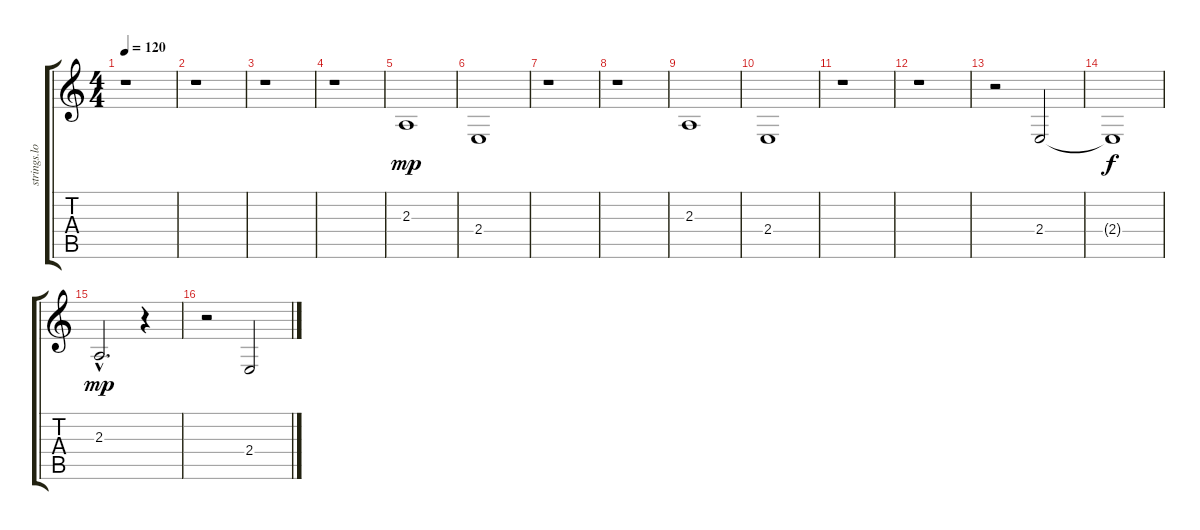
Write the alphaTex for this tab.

\track ("strings.loo" "strings.lo") {instrument stringensemble2}
\staff {score tabs}
\tuning (E4 B3 G3 D3 A2 E2) {hide}
\ts (4 4)
\tempo 120
\clef g2
\ks c
r.1{dy mp} |
r.1 |
r.1 |
r.1 |
2.3.1 |
2.4.1 |
r.1 |
r.1 |
2.3.1 |
2.4.1 |
r.1 |
r.1 |
r.2 2.4.2 |
2.4{t}.1{dy f} |
2.3{hac}.2{d dy mp} r.4 |
r.2 2.4.2
